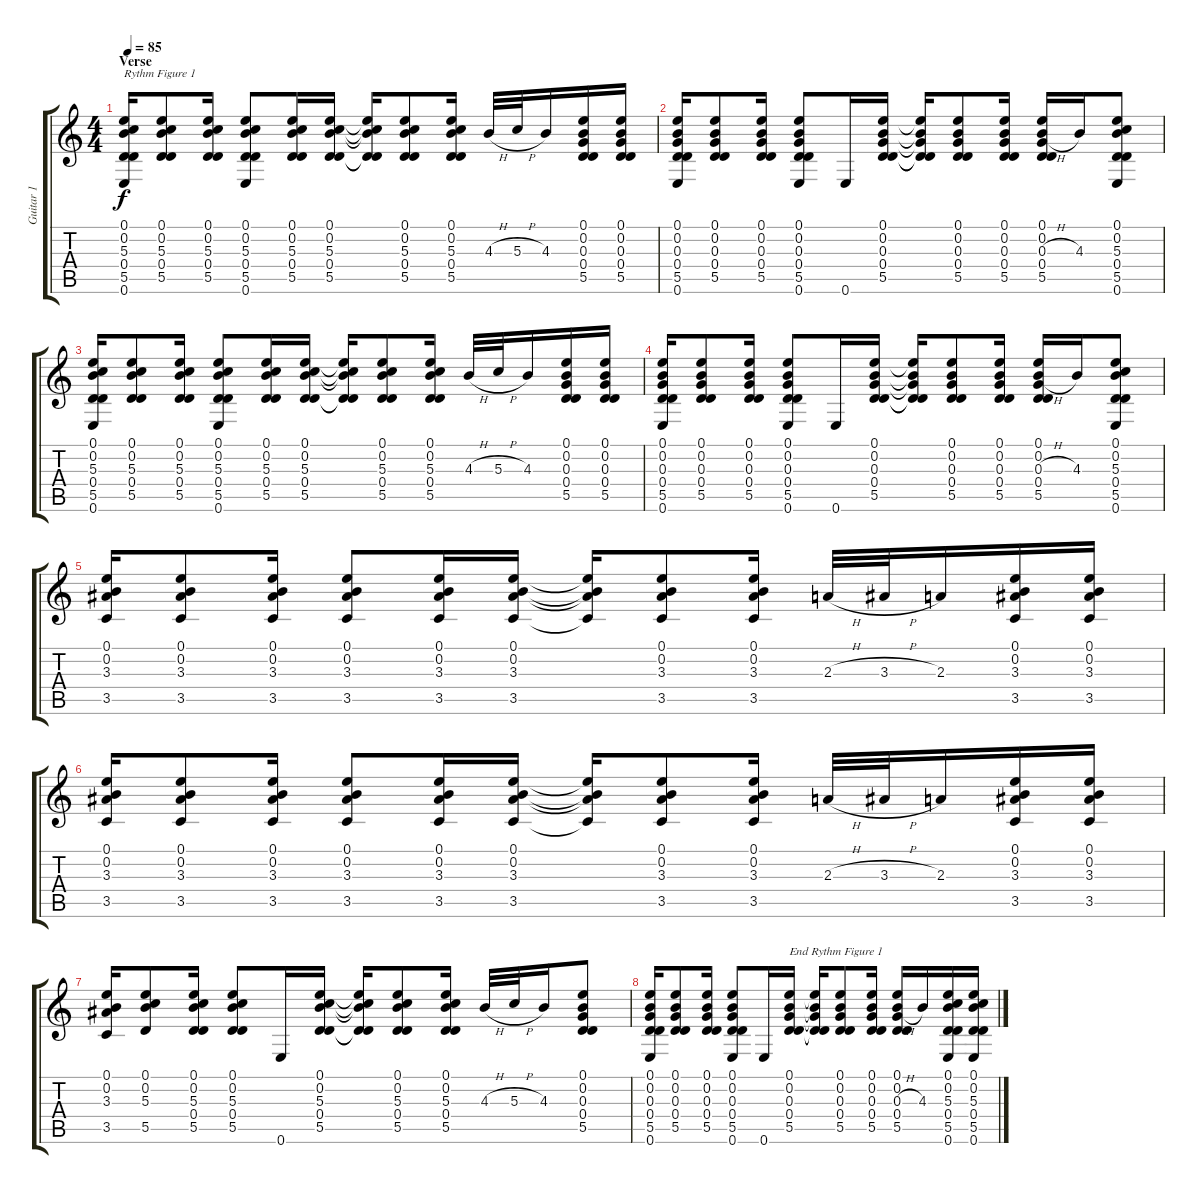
\track ("Guitar 1" "Guitar 1") {instrument electricguitarclean}
\staff {score tabs}
\tuning (E4 B3 G3 D3 A2 E2) {hide}
\ts (4 4)
\section ("" "Verse")
\tempo 85
\clef g2
\ks c
(0.1 0.2 5.3 0.4 5.5 0.6).16{txt "Rythm Figure 1" dy f} (0.1 0.2 5.3 0.4 5.5).8 (0.1 0.2 5.3 0.4 5.5).16 (0.1 0.2 5.3 0.4 5.5 0.6).8 (0.1 0.2 5.3 0.4 5.5).16 (0.1 0.2 5.3 0.4 5.5).16 (0.1{t} 0.2{t} 5.3{t} 0.4{t} 5.5{t}).16 (0.1 0.2 5.3 0.4 5.5).8 (0.1 0.2 5.3 0.4 5.5).16 4.3{h}.32 5.3{h}.32 4.3.16 (0.1 0.2 0.3 0.4 5.5).16 (0.1 0.2 0.3 0.4 5.5).16 |
(0.1 0.2 0.3 0.4 5.5 0.6).16 (0.1 0.2 0.3 0.4 5.5).8 (0.1 0.2 0.3 0.4 5.5).16 (0.1 0.2 0.3 0.4 5.5 0.6).8 0.6.16 (0.1 0.2 0.3 0.4 5.5).16 (0.1{t} 0.2{t} 0.3{t} 0.4{t} 5.5{t}).16 (0.1 0.2 0.3 0.4 5.5).8 (0.1 0.2 0.3 0.4 5.5).16 (0.1 0.2 0.3{h} 0.4 5.5).16 4.3.16 (0.1 0.2 5.3 0.4 5.5 0.6).8 |
(0.1 0.2 5.3 0.4 5.5 0.6).16 (0.1 0.2 5.3 0.4 5.5).8 (0.1 0.2 5.3 0.4 5.5).16 (0.1 0.2 5.3 0.4 5.5 0.6).8 (0.1 0.2 5.3 0.4 5.5).16 (0.1 0.2 5.3 0.4 5.5).16 (0.1{t} 0.2{t} 5.3{t} 0.4{t} 5.5{t}).16 (0.1 0.2 5.3 0.4 5.5).8 (0.1 0.2 5.3 0.4 5.5).16 4.3{h}.32 5.3{h}.32 4.3.16 (0.1 0.2 0.3 0.4 5.5).16 (0.1 0.2 0.3 0.4 5.5).16 |
(0.1 0.2 0.3 0.4 5.5 0.6).16 (0.1 0.2 0.3 0.4 5.5).8 (0.1 0.2 0.3 0.4 5.5).16 (0.1 0.2 0.3 0.4 5.5 0.6).8 0.6.16 (0.1 0.2 0.3 0.4 5.5).16 (0.1{t} 0.2{t} 0.3{t} 0.4{t} 5.5{t}).16 (0.1 0.2 0.3 0.4 5.5).8 (0.1 0.2 0.3 0.4 5.5).16 (0.1 0.2 0.3{h} 0.4 5.5).16 4.3.16 (0.1 0.2 5.3 0.4 5.5 0.6).8 |
(0.1 0.2 3.3 3.5).16 (0.1 0.2 3.3 3.5).8 (0.1 0.2 3.3 3.5).16 (0.1 0.2 3.3 3.5).8 (0.1 0.2 3.3 3.5).16 (0.1 0.2 3.3 3.5).16 (0.1{t} 0.2{t} 3.3{t} 3.5{t}).16 (0.1 0.2 3.3 3.5).8 (0.1 0.2 3.3 3.5).16 2.3{h}.32 3.3{h}.32 2.3.16 (0.1 0.2 3.3 3.5).16 (0.1 0.2 3.3 3.5).16 |
(0.1 0.2 3.3 3.5).16 (0.1 0.2 3.3 3.5).8 (0.1 0.2 3.3 3.5).16 (0.1 0.2 3.3 3.5).8 (0.1 0.2 3.3 3.5).16 (0.1 0.2 3.3 3.5).16 (0.1{t} 0.2{t} 3.3{t} 3.5{t}).16 (0.1 0.2 3.3 3.5).8 (0.1 0.2 3.3 3.5).16 2.3{h}.32 3.3{h}.32 2.3.16 (0.1 0.2 3.3 3.5).16 (0.1 0.2 3.3 3.5).16 |
(0.1 0.2 3.3 3.5).16 (0.1 0.2 5.3 5.5).8 (0.1 0.2 5.3 0.4 5.5).16 (0.1 0.2 5.3 0.4 5.5).8 0.6.16 (0.1 0.2 5.3 0.4 5.5).16 (0.1{t} 0.2{t} 5.3{t} 0.4{t} 5.5{t}).16 (0.1 0.2 5.3 0.4 5.5).8 (0.1 0.2 5.3 0.4 5.5).16 4.3{h}.32 5.3{h}.32 4.3.16 (0.1 0.2 0.3 0.4 5.5).8 |
(0.1 0.2 0.3 0.4 5.5 0.6).16 (0.1 0.2 0.3 0.4 5.5).8 (0.1 0.2 0.3 0.4 5.5).16 (0.1 0.2 0.3 0.4 5.5 0.6).8 0.6.16 (0.1 0.2 0.3 0.4 5.5).16{txt "End Rythm Figure 1"} (0.1{t} 0.2{t} 0.3{t} 0.4{t} 5.5{t}).16 (0.1 0.2 0.3 0.4 5.5).8 (0.1 0.2 0.3 0.4 5.5).16 (0.1 0.2 0.3{h} 0.4 5.5).16 4.3.16 (0.1 0.2 5.3 0.4 5.5 0.6).16 (0.1 0.2 5.3 0.4 5.5 0.6).16
